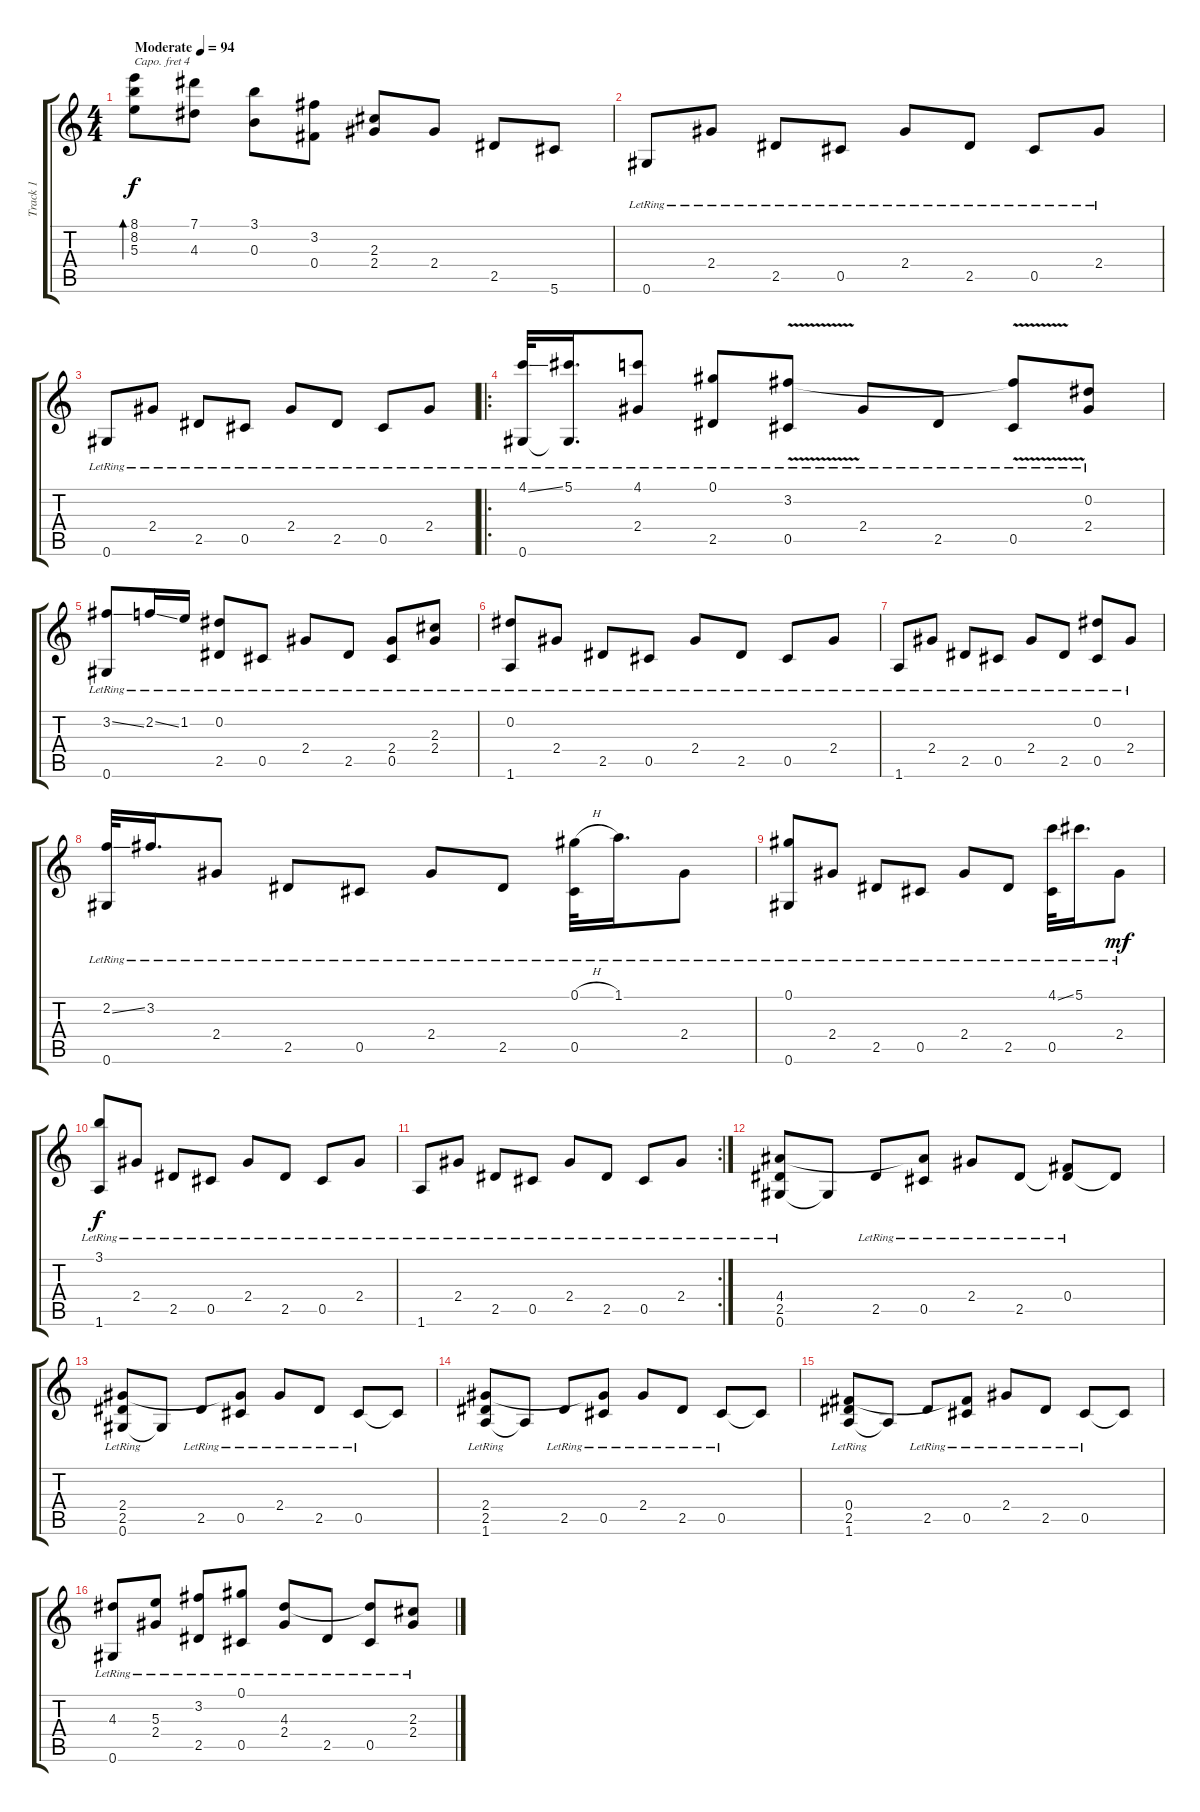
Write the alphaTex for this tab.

\track ("Track 1" "Track 1") {instrument acousticguitarsteel}
\staff {score tabs}
\capo 4
\tuning (E4 B3 G3 D3 A2 E2) {hide}
\ts (4 4)
\tempo (94 "Moderate")
\clef g2
\ks c
(8.1 8.2 5.3).8{bd 240 dy f instrument acousticguitarsteel} (7.1 4.3).8 (3.1 0.3).8 (3.2 0.4).8 (2.3 2.4).8 2.4.8 2.5.8 5.6.8 |
0.6{lr}.8 2.4{lr}.8 2.5{lr}.8 0.5{lr}.8 2.4{lr}.8 2.5{lr}.8 0.5{lr}.8 2.4{lr}.8 |
0.6{lr}.8 2.4{lr}.8 2.5{lr}.8 0.5{lr}.8 2.4{lr}.8 2.5{lr}.8 0.5{lr}.8 2.4{lr}.8 |
\ro
(4.1{ss lr} 0.6{lr}).32 (5.1{lr} 0.6{t}).16{d} (4.1{lr} 2.4{lr}).8 (0.1{lr} 2.5{lr}).8 (3.2{v lr} 0.5{lr}).8 2.4{lr}.8 2.5{lr}.8 (3.2{t} 0.5{lr}).8 (0.2 2.4{lr}).8 |
(3.2{ss} 0.6{lr}).8 2.2{ss lr}.16 1.2{lr}.16 (0.2{lr} 2.5{lr}).8 0.5{lr}.8 2.4{lr}.8 2.5{lr}.8 (2.4 0.5{lr}).8 (2.3 2.4{lr}).8 |
(0.2{lr} 1.6{lr}).8 2.4{lr}.8 2.5{lr}.8 0.5{lr}.8 2.4{lr}.8 2.5{lr}.8 0.5{lr}.8 2.4{lr}.8 |
1.6{lr}.8 2.4{lr}.8 2.5{lr}.8 0.5{lr}.8 2.4{lr}.8 2.5{lr}.8 (0.2{lr} 0.5{lr}).8 2.4{lr}.8 |
(2.2{ss lr} 0.6{lr}).32 3.2{lr}.16{d} 2.4{lr}.8 2.5{lr}.8 0.5{lr}.8 2.4{lr}.8 2.5{lr}.8 (0.1{h} 0.5{lr}).32 1.1{lr}.16{d} 2.4{lr}.8 |
(0.1{lr} 0.6{lr}).8 2.4{lr}.8 2.5{lr}.8 0.5{lr}.8 2.4{lr}.8 2.5{lr}.8 (4.1{ss} 0.5{lr}).32 5.1{lr}.16{d} 2.4{lr}.8{dy mf} |
(3.1{lr} 1.6{lr}).8{dy f} 2.4{lr}.8 2.5{lr}.8 0.5{lr}.8 2.4{lr}.8 2.5{lr}.8 0.5{lr}.8 2.4{lr}.8 |
\rc 2
1.6{lr}.8 2.4{lr}.8 2.5{lr}.8 0.5{lr}.8 2.4{lr}.8 2.5{lr}.8 0.5{lr}.8 2.4{lr}.8 |
(4.4 2.5 0.6{lr}).8 0.6{t}.8 2.5{lr}.8 (4.4{t} 0.5{lr}).8 2.4{lr}.8 2.5{lr}.8 (0.4{lr} 2.5{t}).8 2.5{t}.8 |
(2.4 2.5 0.6{lr}).8 0.6{t}.8 2.5{lr}.8 (2.4{t} 0.5{lr}).8 2.4{lr}.8 2.5{lr}.8 0.5{lr}.8 0.5{t}.8 |
(2.4{lr} 2.5 1.6{lr}).8 1.6{t}.8 2.5{lr}.8 (2.4{t} 0.5{lr}).8 2.4{lr}.8 2.5{lr}.8 0.5{lr}.8 0.5{t}.8 |
(0.4 2.5 1.6{lr}).8 1.6{t}.8 2.5{lr}.8 (0.4{t} 0.5{lr}).8 2.4{lr}.8 2.5{lr}.8 0.5{lr}.8 0.5{t}.8 |
(4.3 0.6{lr}).8 (5.3 2.4{lr}).8 (3.2 2.5{lr}).8 (0.1 0.5{lr}).8 (4.3 2.4{lr}).8 2.5{lr}.8 (4.3{t} 0.5{lr}).8 (2.3 2.4{lr}).8
